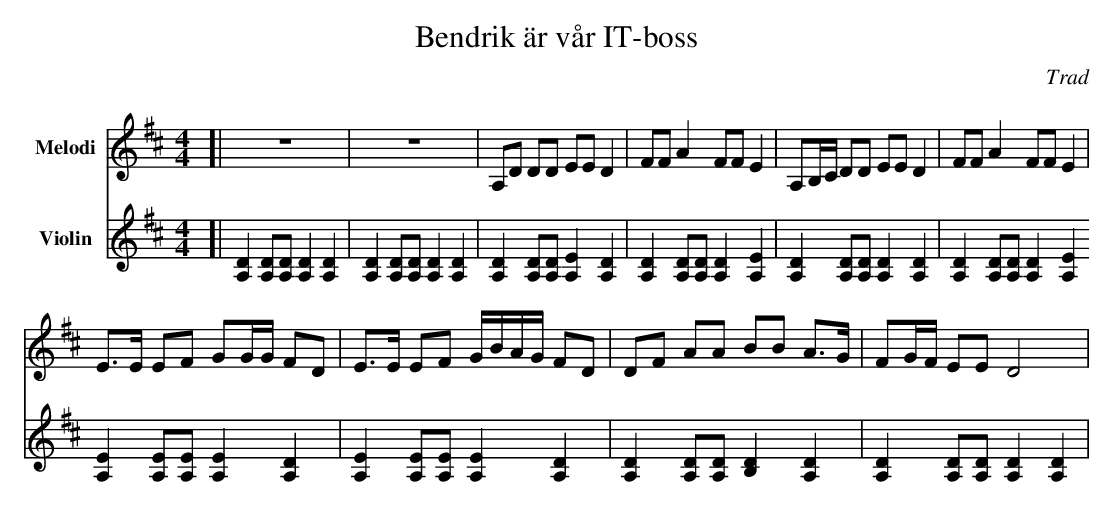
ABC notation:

X:1
T:Bendrik är vår IT-boss
O:Trad
M:4/4
L:1/8
K:D
V:V1 name=Melodi
V:V2 name=Violin
%%score V1 V2
[V:V1][|z8 | z8 | A,D DD EE D2 | FF A2 FF E2 | A,B,/C/ DD EE D2 | FF A2 FF E2 |
[V:V2][|[A,D]2 [A,D][A,D] [A,D]2 [A,D]2 |[A,D]2 [A,D][A,D] [A,D]2 [A,D]2 | [A,D]2 [A,D][A,D] [A,E]2 [A,D]2 | [A,D]2 [A,D][A,D] [A,D]2 [A,E]2 | [A,D]2 [A,D][A,D] [A,D]2 [A,D]2 | [A,D]2 [A,D][A,D] [A,D]2 [A,E]2
[V:V1]E>E EF GG/G/ FD | E>E EF G/B/A/G/ FD  |  DF AA BB A>G | FG/F/ EE D4 |
[V:V2][A,E]2 [A,E][A,E] [A,E]2 [A,D]2 | [A,E]2 [A,E][A,E] [A,E]2 [A,D]2 | [A,D]2 [A,D][A,D] [B,D]2 [A,D]2 | [A,D]2 [A,D][A,D] [A,D]2 [A,D]2 |
